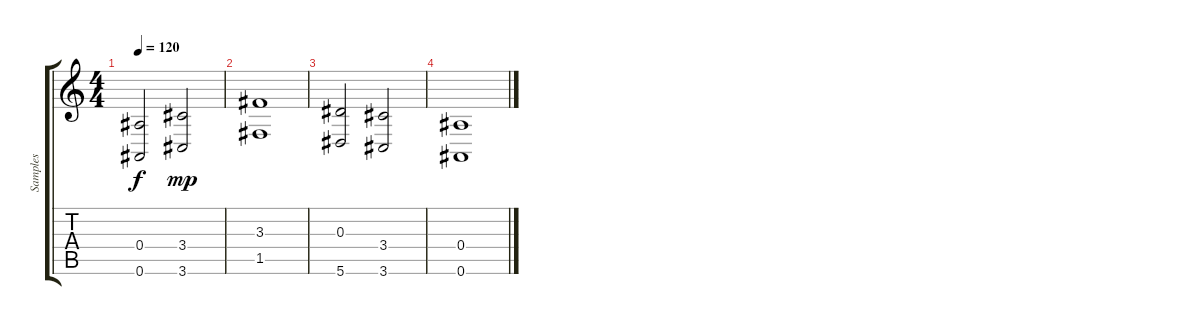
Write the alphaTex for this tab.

\track ("Samples" "Samples") {instrument choiraahs}
\staff {score tabs}
\tuning (C5 G4 Eb4 Bb3 F3 Bb2) {hide}
\ts (4 4)
\tempo 120
\clef g2
\ks c
(0.4{t} 0.6{t}).2{dy f} (3.4 3.6).2{dy mp} |
(3.3 1.5).1{volume 3} |
(0.3 5.6).2 (3.4 3.6).2 |
(0.4 0.6).1{volume 2 instrument stringensemble1}
